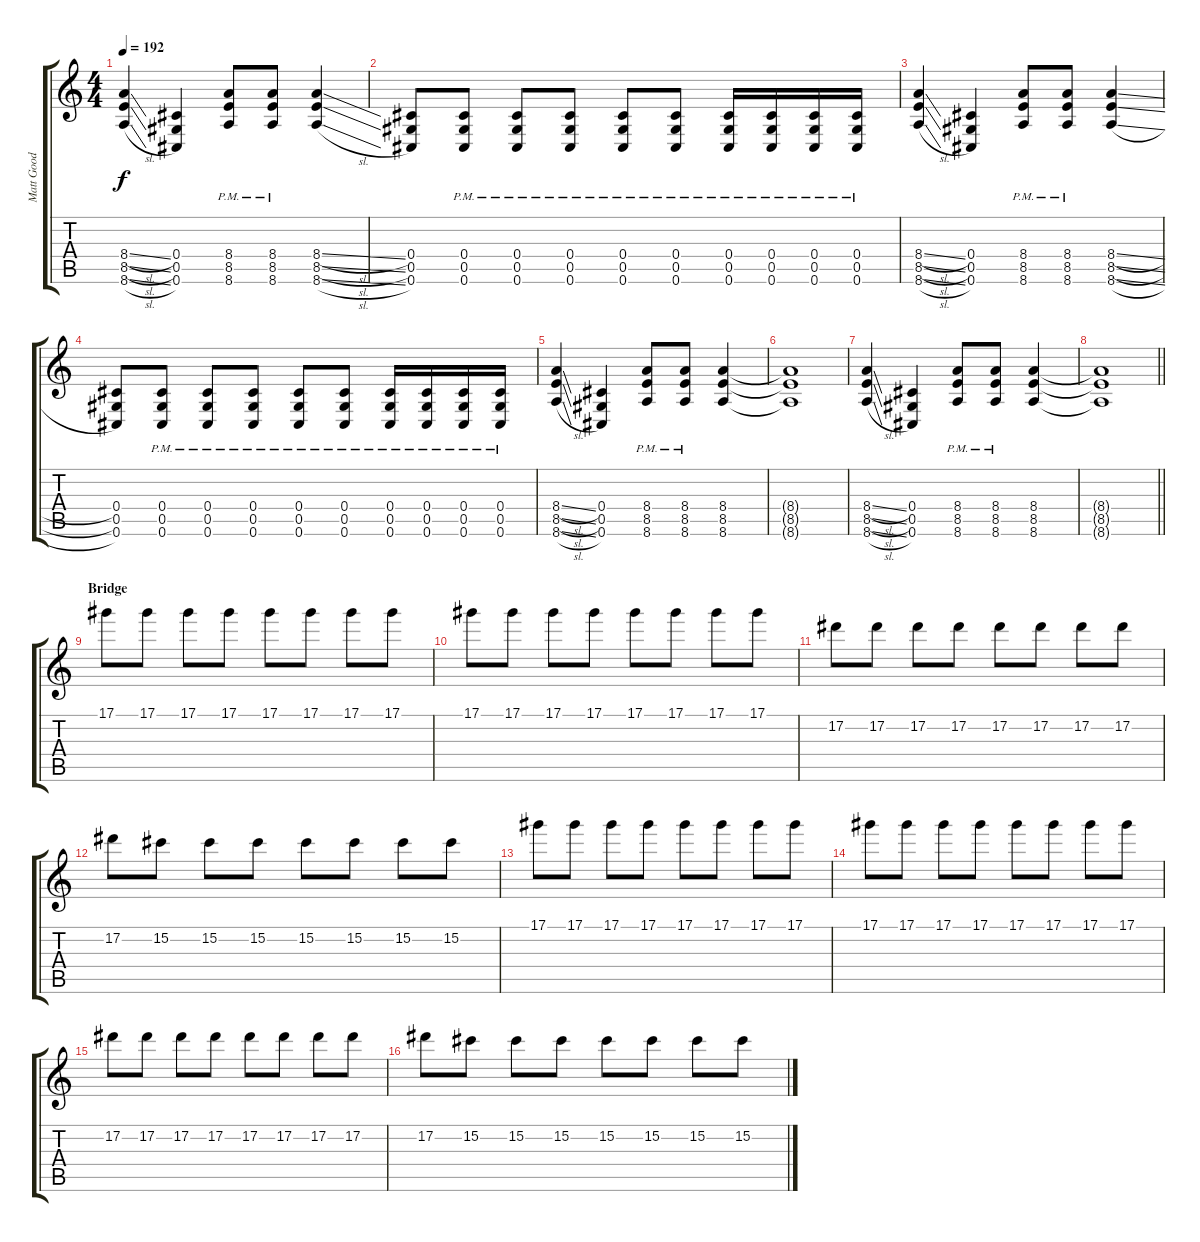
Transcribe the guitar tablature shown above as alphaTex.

\track ("Matt Good" "Matt Good") {instrument distortionguitar}
\staff {score tabs}
\tuning (Eb4 Bb3 Gb3 Db3 Ab2 Db2) {hide}
\ts (4 4)
\tempo 192
\clef g2
\ks c
(8.4{sl} 8.5{sl} 8.6{sl}).4{dy f} (0.4 0.5 0.6).4 (8.4{pm} 8.5{pm} 8.6{pm}).8 (8.4{pm} 8.5{pm} 8.6{pm}).8 (8.4{sl} 8.5{sl} 8.6{sl}).4 |
(0.4 0.5 0.6).8 (0.4{pm} 0.5{pm} 0.6{pm}).8 (0.4{pm} 0.5{pm} 0.6{pm}).8 (0.4{pm} 0.5{pm} 0.6{pm}).8 (0.4{pm} 0.5{pm} 0.6{pm}).8 (0.4{pm} 0.5{pm} 0.6{pm}).8 (0.4{pm} 0.5{pm} 0.6{pm}).16 (0.4{pm} 0.5{pm} 0.6{pm}).16 (0.4{pm} 0.5{pm} 0.6{pm}).16 (0.4{pm} 0.5{pm} 0.6{pm}).16 |
(8.4{sl} 8.5{sl} 8.6{sl}).4 (0.4 0.5 0.6).4 (8.4{pm} 8.5{pm} 8.6{pm}).8 (8.4{pm} 8.5{pm} 8.6{pm}).8 (8.4{sl} 8.5{sl} 8.6{sl}).4 |
(0.4 0.5 0.6).8 (0.4{pm} 0.5{pm} 0.6{pm}).8 (0.4{pm} 0.5{pm} 0.6{pm}).8 (0.4{pm} 0.5{pm} 0.6{pm}).8 (0.4{pm} 0.5{pm} 0.6{pm}).8 (0.4{pm} 0.5{pm} 0.6{pm}).8 (0.4{pm} 0.5{pm} 0.6{pm}).16 (0.4{pm} 0.5{pm} 0.6{pm}).16 (0.4{pm} 0.5{pm} 0.6{pm}).16 (0.4{pm} 0.5{pm} 0.6{pm}).16 |
(8.4{sl} 8.5{sl} 8.6{sl}).4 (0.4 0.5 0.6).4 (8.4{pm} 8.5{pm} 8.6{pm}).8 (8.4{pm} 8.5{pm} 8.6{pm}).8 (8.4 8.5 8.6).4 |
(8.4{t} 8.5{t} 8.6{t}).1 |
(8.4{sl} 8.5{sl} 8.6{sl}).4 (0.4 0.5 0.6).4 (8.4{pm} 8.5{pm} 8.6{pm}).8 (8.4{pm} 8.5{pm} 8.6{pm}).8 (8.4 8.5 8.6).4 |
\barLineRight lightlight
(8.4{t} 8.5{t} 8.6{t}).1 |
\section ("" "Bridge")
17.1.8 17.1.8 17.1.8 17.1.8 17.1.8 17.1.8 17.1.8 17.1.8 |
17.1.8 17.1.8 17.1.8 17.1.8 17.1.8 17.1.8 17.1.8 17.1.8 |
17.2.8 17.2.8 17.2.8 17.2.8 17.2.8 17.2.8 17.2.8 17.2.8 |
17.2.8 15.2.8 15.2.8 15.2.8 15.2.8 15.2.8 15.2.8 15.2.8 |
17.1.8 17.1.8 17.1.8 17.1.8 17.1.8 17.1.8 17.1.8 17.1.8 |
17.1.8 17.1.8 17.1.8 17.1.8 17.1.8 17.1.8 17.1.8 17.1.8 |
17.2.8 17.2.8 17.2.8 17.2.8 17.2.8 17.2.8 17.2.8 17.2.8 |
17.2.8 15.2.8 15.2.8 15.2.8 15.2.8 15.2.8 15.2.8 15.2.8
